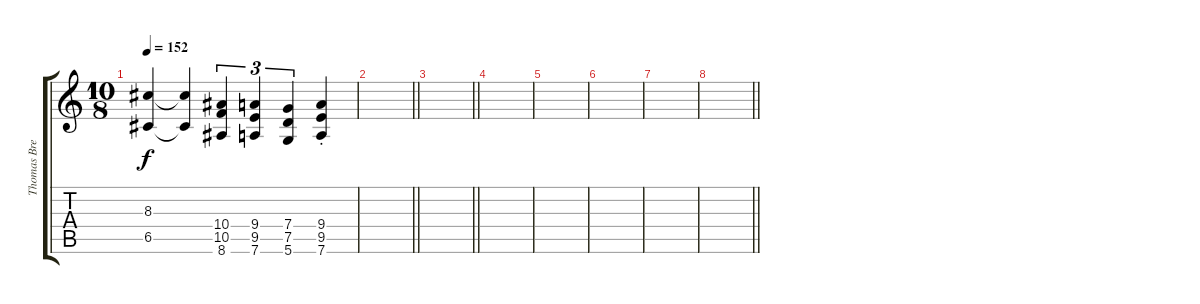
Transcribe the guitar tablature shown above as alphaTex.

\track ("Thomas Bredahl" "Thomas Bre") {instrument distortionguitar}
\staff {score tabs}
\tuning (D4 A3 F3 C3 G2 D2) {hide}
\ts (10 8)
\tempo 152
\clef g2
\ks c
(8.3{t} 6.5{t}).4{dy f} (8.3{t} 6.5{t}).4 (10.4 10.5 8.6).4{tu (3 2)} (9.4 9.5 7.6).4{tu (3 2)} (7.4 7.5 5.6).4{tu (3 2)} (9.4 9.5{st} 7.6{st}).4 |
\barLineRight lightlight
|
\barLineRight lightlight
|
|
|
|
|
\barLineRight lightlight
